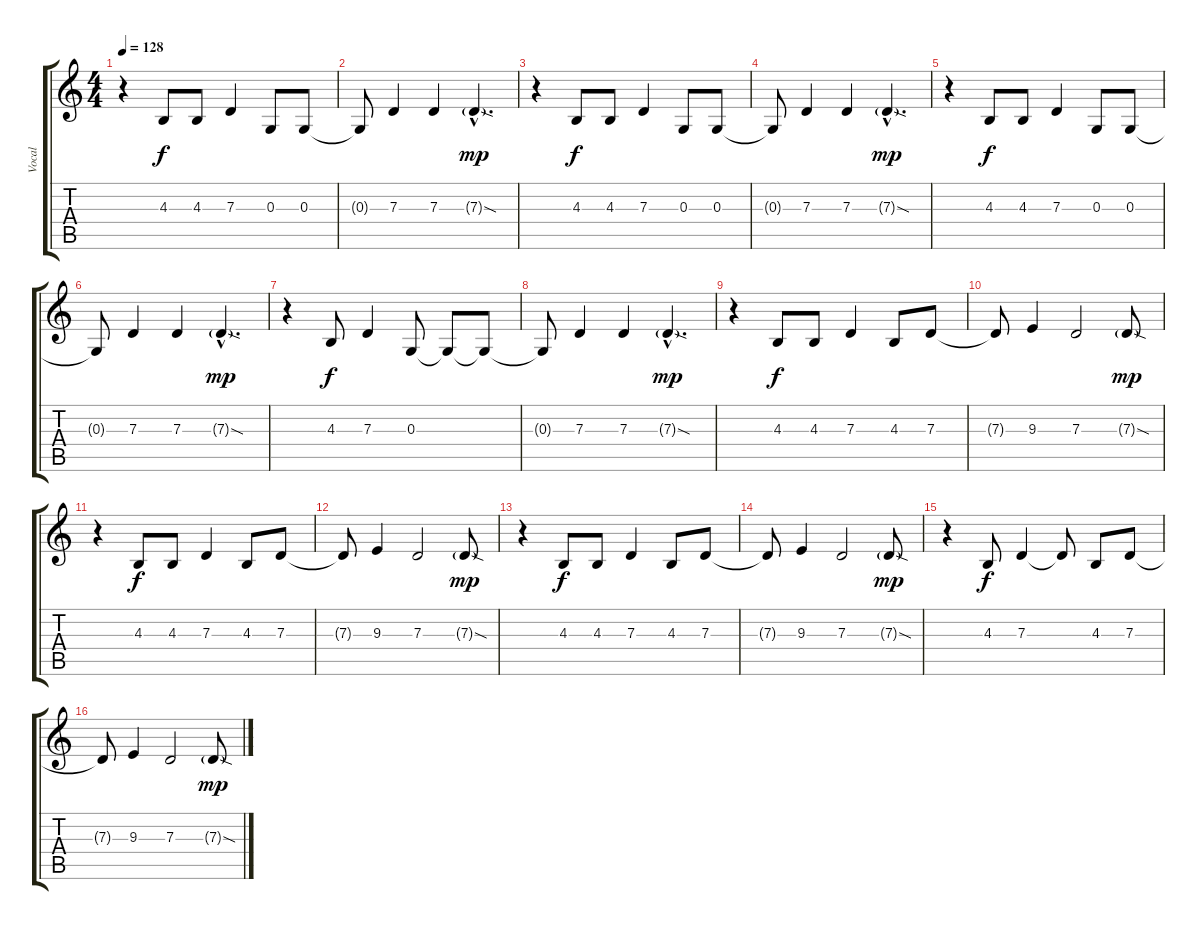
\track ("Vocal" "Vocal") {instrument altosax}
\staff {score tabs}
\tuning (E4 B3 G3 D3 A2 E2) {hide}
\ts (4 4)
\tempo 128
\clef g2
\ks c
r.4{dy f} 4.3.8 4.3.8 7.3.4 0.3.8 0.3.8 |
0.3{t}.8 7.3.4 7.3.4 7.3{sod g hac}.4{d dy mp} |
r.4 4.3.8{dy f} 4.3.8 7.3.4 0.3.8 0.3.8 |
0.3{t}.8 7.3.4 7.3.4 7.3{sod g hac}.4{d dy mp} |
r.4 4.3.8{dy f} 4.3.8 7.3.4 0.3.8 0.3.8 |
0.3{t}.8 7.3.4 7.3.4 7.3{sod g hac}.4{d dy mp} |
r.4 4.3.8{dy f} 7.3.4 0.3.8 0.3{t}.8 0.3{t}.8 |
0.3{t}.8 7.3.4 7.3.4 7.3{sod g hac}.4{d dy mp} |
r.4 4.3.8{dy f} 4.3.8 7.3.4 4.3.8 7.3.8 |
7.3{t}.8 9.3.4 7.3.2 7.3{sod g}.8{dy mp} |
r.4 4.3.8{dy f} 4.3.8 7.3.4 4.3.8 7.3.8 |
7.3{t}.8 9.3.4 7.3.2 7.3{sod g}.8{dy mp} |
r.4 4.3.8{dy f} 4.3.8 7.3.4 4.3.8 7.3.8 |
7.3{t}.8 9.3.4 7.3.2 7.3{sod g}.8{dy mp} |
r.4 4.3.8{dy f} 7.3.4 7.3{t}.8 4.3.8 7.3.8 |
7.3{t}.8 9.3.4 7.3.2 7.3{sod g}.8{dy mp}
